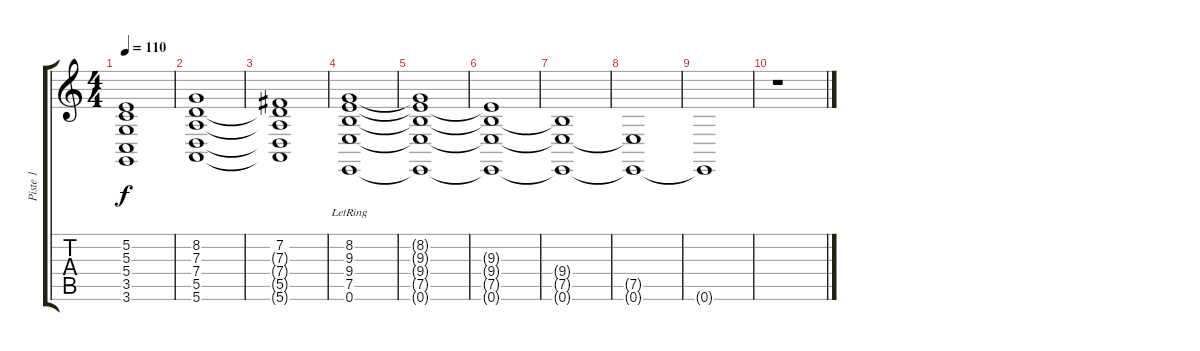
\track ("Piste 1" "Piste 1") {instrument pad2warm}
\staff {score tabs}
\tuning (E4 B3 G3 D3 A2 E2) {hide}
\ts (4 4)
\tempo 110
\clef g2
\ks c
(5.2{t} 5.3{t} 5.4{t} 3.5{t} 3.6{t}).1{dy f} |
(8.2 7.3 7.4 5.5 5.6).1 |
(7.2 7.3{t} 7.4{t} 5.5{t} 5.6{t}).1 |
(8.2 9.3 9.4 7.5 0.6{lr}).1 |
(8.2{t} 9.3{t} 9.4{t} 7.5{t} 0.6{t}).1 |
(9.3{t} 9.4{t} 7.5{t} 0.6{t}).1 |
(9.4{t} 7.5{t} 0.6{t}).1 |
(7.5{t} 0.6{t}).1 |
0.6{t}.1 |
r.1
